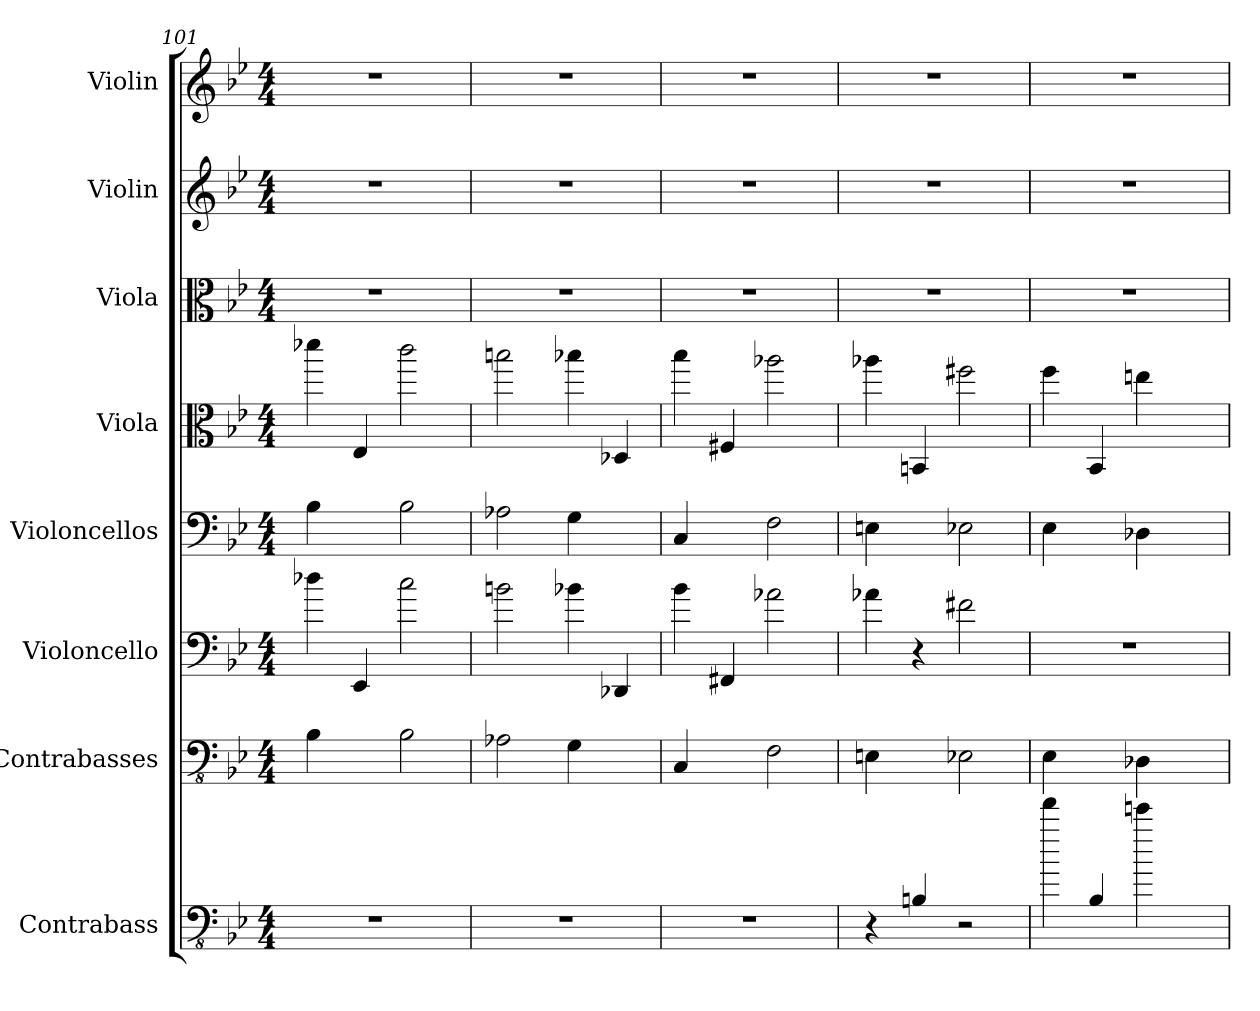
**kern	**kern	**kern	**kern	**kern	**kern	**kern	**kern
*part8	*part7	*part6	*part5	*part4	*part3	*part2	*part1
*staff8	*staff7	*staff6	*staff5	*staff4	*staff3	*staff2	*staff1
*I"Contrabass	*I"Contrabasses	*I"Violoncello	*I"Violoncellos	*I"Viola	*I"Viola	*I"Violin	*I"Violin
*I'Cb.	*I'Cbs.	*I'Vc.	*I'Vcs.	*I'Vla.	*I'Vla.	*I'Vln.	*I'Vln.
*clefFv4	*clefFv4	*clefF4	*clefF4	*clefC3	*clefC3	*clefG2	*clefG2
*ITrd7c12	*	*	*	*	*	*	*
*k[b-e-]	*k[b-e-]	*k[b-e-]	*k[b-e-]	*k[b-e-]	*k[b-e-]	*k[b-e-]	*k[b-e-]
*M4/4	*M4/4	*M4/4	*M4/4	*M4/4	*M4/4	*M4/4	*M4/4
=101	=101	=101	=101	=101	=101	=101	=101
1r	4BB-\	4dd-X\	4B-\	4ddd-X\	1r	1r	1r
.	4ryy	4EE-/	4ryy	4E-/	.	.	.
.	2BB-\	2cc\	2B-\	2ccc\	.	.	.
=102	=102	=102	=102	=102	=102	=102	=102
1r	2AA-X\	2bn\	2A-X\	2bbn\	1r	1r	1r
.	4GG\	4b-X\	4G\	4bb-X\	.	.	.
.	4ryy	4DD-X/	4ryy	4D-X/	.	.	.
=103	=103	=103	=103	=103	=103	=103	=103
1r	4CC/	4b-\	4C/	4bb-\	1r	1r	1r
.	4ryy	4FF#X/	4ryy	4F#X/	.	.	.
.	2FF\	2a-X\	2F\	2aa-X\	.	.	.
=104	=104	=104	=104	=104	=104	=104	=104
4r	4EEn\	4a-X\	4En\	4aa-X\	1r	1r	1r
4BBBn/	4ryy	4r	4ryy	4BBn/	.	.	.
2r	2EE-X\	2f#X\	2E-X\	2ff#X\	.	.	.
!!LO:PB:g=z
=105	=105	=105	=105	=105	=105	=105	=105
4f\	4EE-\	1r	4E-\	4ff\	1r	1r	1r
4BBB-/	4ryy	.	4ryy	4BB-/	.	.	.
4en\	4DD-X\	.	4D-X\	4een\	.	.	.
4ryy	4ryy	.	4ryy	4ryy	.	.	.
=	=	=	=	=	=	=	=
*-	*-	*-	*-	*-	*-	*-	*-
